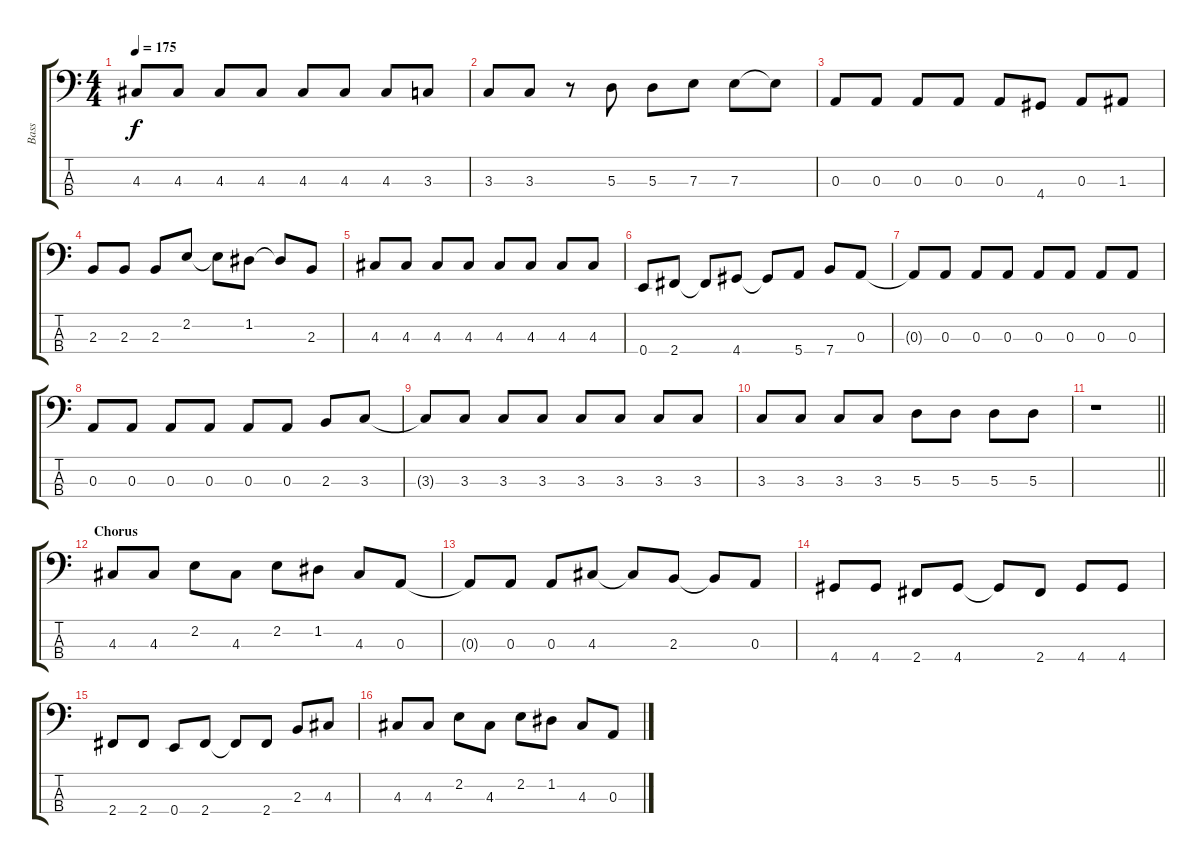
\track ("Bass" "Bass") {instrument electricbasspick}
\staff {score tabs}
\tuning (G2 D2 A1 E1) {hide}
\ts (4 4)
\tempo 175
\clef f4
\ks c
4.3.8{dy f} 4.3.8 4.3.8 4.3.8 4.3.8 4.3.8 4.3.8 3.3.8 |
3.3.8 3.3.8 r.8 5.3.8 5.3.8 7.3.8 7.3.8 7.3{t}.8 |
0.3.8 0.3.8 0.3.8 0.3.8 0.3.8 4.4.8 0.3.8 1.3.8 |
2.3.8 2.3.8 2.3.8 2.2.8 2.2{t}.8 1.2.8 1.2{t}.8 2.3.8 |
4.3.8 4.3.8 4.3.8 4.3.8 4.3.8 4.3.8 4.3.8 4.3.8 |
0.4.8 2.4.8 2.4{t}.8 4.4.8 4.4{t}.8 5.4.8 7.4.8 0.3.8 |
0.3{t}.8 0.3.8 0.3.8 0.3.8 0.3.8 0.3.8 0.3.8 0.3.8 |
0.3.8 0.3.8 0.3.8 0.3.8 0.3.8 0.3.8 2.3.8 3.3.8 |
3.3{t}.8 3.3.8 3.3.8 3.3.8 3.3.8 3.3.8 3.3.8 3.3.8 |
3.3.8 3.3.8 3.3.8 3.3.8 5.3.8 5.3.8 5.3.8 5.3.8 |
\barLineRight lightlight
r.1 |
\section ("" "Chorus")
4.3.8 4.3.8 2.2.8 4.3.8 2.2.8 1.2.8 4.3.8 0.3.8 |
0.3{t}.8 0.3.8 0.3.8 4.3.8 4.3{t}.8 2.3.8 2.3{t}.8 0.3.8 |
4.4.8 4.4.8 2.4.8 4.4.8 4.4{t}.8 2.4.8 4.4.8 4.4.8 |
2.4.8 2.4.8 0.4.8 2.4.8 2.4{t}.8 2.4.8 2.3.8 4.3.8 |
4.3.8 4.3.8 2.2.8 4.3.8 2.2.8 1.2.8 4.3.8 0.3.8
